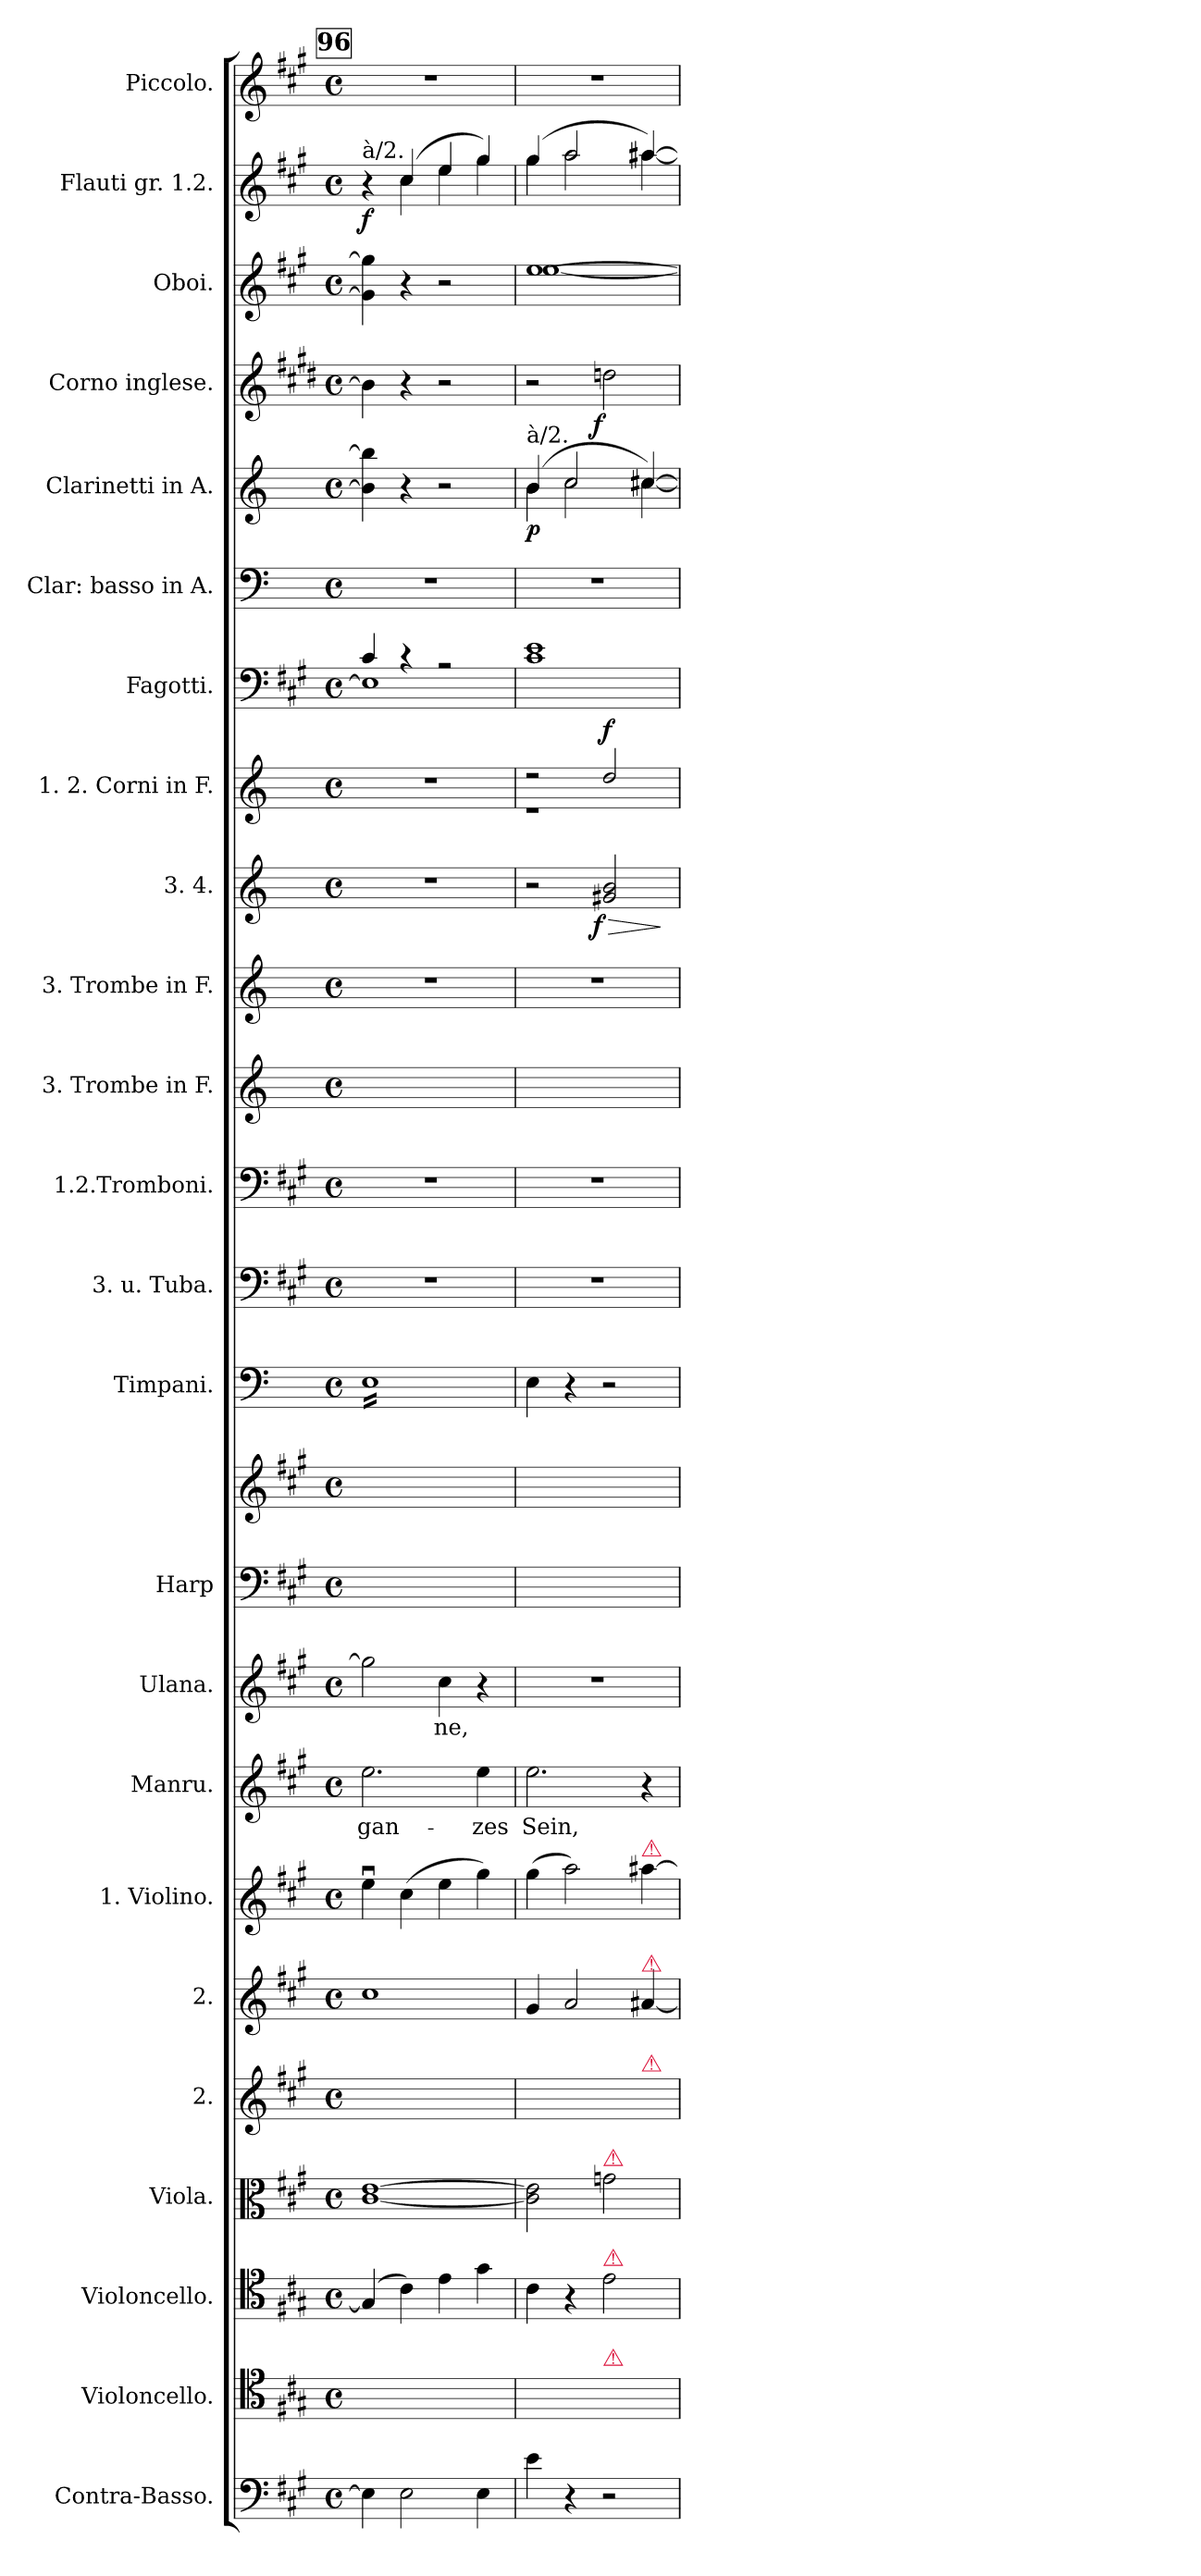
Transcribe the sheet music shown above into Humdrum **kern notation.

**kern	**kern	**kern	**kern	**kern	**kern	**kern	**kern	**text	**kern	**text	**kern	**kern	**kern	**kern	**kern	**kern	**kern	**kern	**dynam	**kern	**dynam	**kern	**kern	**kern	**dynam	**kern	**dynam	**kern	**kern	**dynam	**kern
*part24	*part23	*part22	*part21	*part20	*part19	*part18	*part17	*part17	*part16	*part16	*part15	*part15	*part14	*part13	*part12	*part11	*part10	*part9	*part9	*part8	*part8	*part7	*part6	*part5	*part5	*part4	*part4	*part3	*part2	*part2	*part1
*staff25	*staff24	*staff23	*staff22	*staff21	*staff20	*staff19	*staff18	*staff18	*staff17	*staff17	*staff16	*staff15	*staff14	*staff13	*staff12	*staff11	*staff10	*staff9	*staff9	*staff8	*staff8	*staff7	*staff6	*staff5	*staff5	*staff4	*staff4	*staff3	*staff2	*staff2	*staff1
*I"Contra-Basso.	*I"Violoncello.	*I"Violoncello.	*I"Viola.	*I"2.	*I"2.	*I"1. Violino.	*I"Manru.	*	*I"Ulana.	*	*I"Harp	*	*I"Timpani.	*I"3. u. Tuba.	*I"1.2.Tromboni.	*I"3. Trombe in F.	*I"3. Trombe in F.	*I"3. 4.	*	*I"1. 2. Corni in F.	*	*I"Fagotti.	*I"Clar: basso in A.	*I"Clarinetti in A.	*	*I"Corno inglese.	*	*I"Oboi.	*I"Flauti gr. 1.2.	*	*I"Piccolo.
*I'C.-B.	*	*	*I'Vl.	*	*	*I'1. Viol.	*	*	*	*	*	*	*I'Timp.	*I'3. u. Tub.	*I'1.2. Tromb.	*	*I'Trombe.	*	*	*I'1. 2. Corni.	*	*I'Fag.	*I'basso.	*I'1.2. Clar. A.	*	*I'Cor.ingl.	*	*I'Ob.	*I'Fl.	*	*
*clefF4	*clefC4	*clefC4	*clefC3	*clefG2	*clefG2	*clefG2	*clefG2	*	*clefG2	*	*clefF4	*clefG2	*clefF4	*clefF4	*clefF4	*clefG2	*clefG2	*clefG2	*	*clefG2	*	*clefF4	*clefF4	*clefG2	*	*clefG2	*	*clefG2	*clefG2	*	*clefG2
*	*	*	*	*	*	*	*ITrd8c12	*	*	*	*	*	*	*	*	*ITrd-3c-5	*ITrd-3c-5	*ITrd4c7	*	*ITrd4c7	*	*	*ITrd2c3	*ITrd2c3	*	*ITrd4c7	*	*	*	*	*
*k[f#c#g#]	*k[f#c#g#]	*k[f#c#g#]	*k[f#c#g#]	*k[f#c#g#]	*k[f#c#g#]	*k[f#c#g#]	*k[f#c#g#]	*	*k[f#c#g#]	*	*k[f#c#g#]	*k[f#c#g#]	*k[]	*k[f#c#g#]	*k[f#c#g#]	*k[b-]	*k[b-]	*k[b-]	*	*k[b-]	*	*k[f#c#g#]	*k[f#c#g#]	*k[f#c#g#]	*	*k[f#c#g#]	*	*k[f#c#g#]	*k[f#c#g#]	*	*k[f#c#g#]
*M4/4	*M4/4	*M4/4	*M4/4	*M4/4	*M4/4	*M4/4	*M4/4	*	*M4/4	*	*M4/4	*M4/4	*M4/4	*M4/4	*M4/4	*M4/4	*M4/4	*M4/4	*	*M4/4	*	*M4/4	*M4/4	*M4/4	*	*M4/4	*	*M4/4	*M4/4	*	*M4/4
*met(c)	*met(c)	*met(c)	*met(c)	*met(c)	*met(c)	*met(c)	*met(c)	*	*met(c)	*	*met(c)	*met(c)	*met(c)	*met(c)	*met(c)	*met(c)	*met(c)	*met(c)	*	*met(c)	*	*met(c)	*met(c)	*met(c)	*	*met(c)	*	*met(c)	*met(c)	*	*met(c)
!!LO:REH:place=s1:t=96
=119	=119	=119	=119	=119	=119	=119	=119	=119	=119	=119	=119	=119	=119	=119	=119	=119	=119	=119	=119	=119	=119	=119	=119	=119	=119	=119	=119	=119	=119	=119	=119
*	*	*	*	*	*	*	*	*	*	*	*	*	*	*	*	*	*	*	*	*	*	*^	*	*	*	*	*	*	*^	*	*
!	!	!	!	!	!	!	!	!	!	!	!	!	!	!	!	!	!	!	!	!	!	!	!	!	!	!	!	!	!	!LO:TX:a:t=à/2.	!	!	!
!	!	!	!	!	!	!	!	!	!	!	!	!	!LO:TX:t=cresc.	!	!	!	!	!	!	!	!	!	!	!	!	!	!	!	!	!	!	!	!
*	*	*	*	*	*	*	*	*	*	*	*	*	*tremolo	*	*	*	*	*	*	*	*	*	*	*	*	*	*	*	*	*	*	*	*
4E\]	(4G#/yy]	(4G#/]	[1c# [1e	1cc#yy	1cc#	4eeu\	2.e\	gan-	2gg#\]	.	1ryy	1ryy	16ELL	1r	1r	1ryy	1r	1r	.	1r	.	4c#/	1E]	1r	4g#]\ 4gg#]\	.	4e\]	.	4g#]\ 4gg#]\	4r	4ryy	f	1r
.	.	.	.	.	.	.	.	.	.	.	.	.	16E	.	.	.	.	.	.	.	.	.	.	.	.	.	.	.	.	.	.	.	.
.	.	.	.	.	.	.	.	.	.	.	.	.	16E	.	.	.	.	.	.	.	.	.	.	.	.	.	.	.	.	.	.	.	.
.	.	.	.	.	.	.	.	.	.	.	.	.	16E	.	.	.	.	.	.	.	.	.	.	.	.	.	.	.	.	.	.	.	.
2E\	4c#\yy)	4c#\)	.	.	.	(4cc#\	.	.	.	.	.	.	16E	.	.	.	.	.	.	.	.	4rc	.	.	4r	.	4r	.	4r	(4cc#/	4cc#\	.	.
.	.	.	.	.	.	.	.	.	.	.	.	.	16E	.	.	.	.	.	.	.	.	.	.	.	.	.	.	.	.	.	.	.	.
.	.	.	.	.	.	.	.	.	.	.	.	.	16E	.	.	.	.	.	.	.	.	.	.	.	.	.	.	.	.	.	.	.	.
.	.	.	.	.	.	.	.	.	.	.	.	.	16E	.	.	.	.	.	.	.	.	.	.	.	.	.	.	.	.	.	.	.	.
.	4e\yy	4e\	.	.	.	4ee\	.	.	4cc#\	-ne,	.	.	16E	.	.	.	.	.	.	.	.	2rA	.	.	2r	.	2r	.	2r	4ee/	4ee\	.	.
.	.	.	.	.	.	.	.	.	.	.	.	.	16E	.	.	.	.	.	.	.	.	.	.	.	.	.	.	.	.	.	.	.	.
.	.	.	.	.	.	.	.	.	.	.	.	.	16E	.	.	.	.	.	.	.	.	.	.	.	.	.	.	.	.	.	.	.	.
.	.	.	.	.	.	.	.	.	.	.	.	.	16E	.	.	.	.	.	.	.	.	.	.	.	.	.	.	.	.	.	.	.	.
4E\	4g#\yy	4g#\	.	.	.	4gg#\)	4e\	-zes	4r	.	.	.	16E	.	.	.	.	.	.	.	.	.	.	.	.	.	.	.	.	4gg#/)	4gg#\	.	.
.	.	.	.	.	.	.	.	.	.	.	.	.	16E	.	.	.	.	.	.	.	.	.	.	.	.	.	.	.	.	.	.	.	.
.	.	.	.	.	.	.	.	.	.	.	.	.	16E	.	.	.	.	.	.	.	.	.	.	.	.	.	.	.	.	.	.	.	.
.	.	.	.	.	.	.	.	.	.	.	.	.	16EJJ	.	.	.	.	.	.	.	.	.	.	.	.	.	.	.	.	.	.	.	.
*	*	*	*	*	*	*	*	*	*	*	*	*	*Xtremolo	*	*	*	*	*	*	*	*	*	*	*	*	*	*	*	*	*	*	*	*
*	*	*	*	*	*	*	*	*	*	*	*	*	*	*	*	*	*	*	*	*	*	*v	*v	*	*	*	*	*	*	*	*	*	*
=120	=120	=120	=120	=120	=120	=120	=120	=120	=120	=120	=120	=120	=120	=120	=120	=120	=120	=120	=120	=120	=120	=120	=120	=120	=120	=120	=120	=120	=120	=120	=120	=120
*	*	*	*	*	*	*	*	*	*	*	*	*	*	*	*	*	*	*	*	*^	*	*	*	*^	*	*	*	*^	*	*	*	*
!	!	!	!	!	!	!	!	!	!	!	!	!	!	!	!	!	!	!	!	!	!	!	!	!	!LO:TX:a:t=à/2.	!	!	!	!	!	!	!	!	!	!
4e\	4c#\yy	4c#\	2c#]\ 2e]\	4g#/yy	4g#/	(4gg#\	2.e\	Sein,	1r	.	1ryy	1ryy	4E\	1r	1r	1ryy	1r	2r	.	2r	1re	.	1c# 1e	1r	(4g#/	4g#\	p	2r	.	[1ee	[1ee	(4gg#/	4gg#\	.	1r
4r	4ryy	4r	.	2a/yy	2a/	2aa\)	.	.	.	.	.	.	4r	.	.	.	.	.	.	.	.	.	.	.	2a/	2a\	.	.	.	.	.	2aa/	2aa\	.	.
!	!	!	!LO:TX:a:color=crimson:t=⚠	!	!	!	!	!	!	!	!	!	!	!	!	!	!	!	!	!	!	!	!	!	!	!	!	!	!	!	!	!	!	!	!
!	!	!LO:TX:a:color=crimson:t=⚠	!	!	!	!	!	!	!	!	!	!	!	!	!	!	!	!	!	!	!	!	!	!	!	!	!	!	!	!	!	!	!	!	!
!	!LO:TX:a:color=crimson:t=⚠	!	!	!	!	!	!	!	!	!	!	!	!	!	!	!	!	!	!	!	!	!	!	!	!	!	!	!	!	!	!	!	!	!	!
!	!	!	!	!	!	!	!	!	!	!	!	!	!	!	!	!	!	!	!LO:HP:b	!	!	!	!	!	!	!	!	!	!	!	!	!	!	!	!
!	!	!	!	!	!	!	!	!	!	!	!	!	!	!	!	!	!	!	!LO:DY:n=1:b:rj	!	!	!LO:DY:a	!	!	!	!	!	!	!LO:DY:b:rj	!	!	!	!	!	!
2r	2e\yy	2e\	2gn\	.	.	.	.	.	.	.	.	.	2r	.	.	.	.	2c#X/ 2e/	> f	2g/	.	f	.	.	.	.	.	2gn\	f	.	.	.	.	.	.
!	!	!	!	!	!	!LO:TX:a:color=crimson:t=⚠	!	!	!	!	!	!	!	!	!	!	!	!	!	!	!	!	!	!	!	!	!	!	!	!	!	!	!	!	!
!	!	!	!	!	!LO:TX:a:color=crimson:t=⚠	!	!	!	!	!	!	!	!	!	!	!	!	!	!	!	!	!	!	!	!	!	!	!	!	!	!	!	!	!	!
!	!	!	!	!LO:TX:a:color=crimson:t=⚠	!	!	!	!	!	!	!	!	!	!	!	!	!	!	!	!	!	!	!	!	!	!	!	!	!	!	!	!	!	!	!
.	.	.	.	[4a#X/yy	[4a#X/	[4aa#X\	4r	.	.	.	.	.	.	.	.	.	.	.	.	.	.	.	.	.	[4a#X/)	[4a#X\	.	.	.	.	.	[4aa#X/)	[4aa#X\	.	.
*	*	*	*	*	*	*	*	*	*	*	*	*	*	*	*	*	*	*	*	*	*	*	*	*	*	*	*	*	*	*v	*v	*	*	*	*
*	*	*	*	*	*	*	*	*	*	*	*	*	*	*	*	*	*	*	*	*v	*v	*	*	*	*v	*v	*	*	*	*	*v	*v	*	*
.	.	.	.	.	.	.	.	.	.	.	.	.	.	.	.	.	.	.	]	.	.	.	.	.	.	.	.	.	.	.	.
=	=	=	=	=	=	=	=	=	=	=	=	=	=	=	=	=	=	=	=	=	=	=	=	=	=	=	=	=	=	=	=
*-	*-	*-	*-	*-	*-	*-	*-	*-	*-	*-	*-	*-	*-	*-	*-	*-	*-	*-	*-	*-	*-	*-	*-	*-	*-	*-	*-	*-	*-	*-	*-
